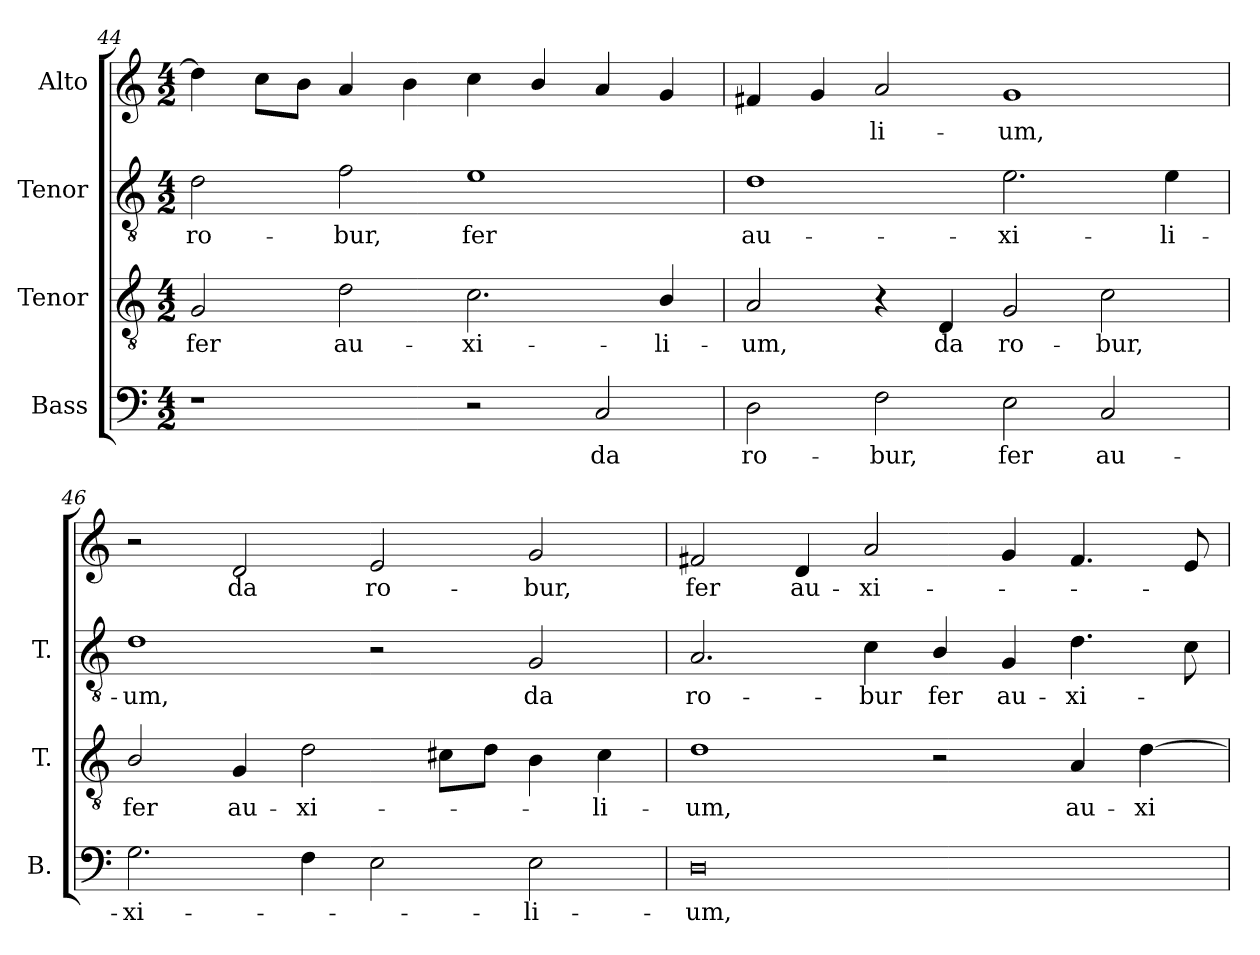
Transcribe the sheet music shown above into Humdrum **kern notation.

**kern	**text	**kern	**text	**kern	**text	**kern	**text
*part4	*part4	*part3	*part3	*part2	*part2	*part1	*part1
*staff4	*staff4	*staff3	*staff3	*staff2	*staff2	*staff1	*staff1
*I"Bass	*	*I"Tenor	*	*I"Tenor	*	*I"Alto	*
*I'B.	*	*I'T.	*	*I'T.	*	*	*
*clefF4	*	*clefGv2	*	*clefGv2	*	*clefG2	*
*	*	*ITrd7c12	*	*ITrd7c12	*	*	*
*k[]	*	*k[]	*	*k[]	*	*k[]	*
*C:	*	*C:	*	*C:	*	*C:	*
*M4/2	*	*M4/2	*	*M4/2	*	*M4/2	*
=44	=44	=44	=44	=44	=44	=44	=44
!	!	!	!LO:LY:b:color=#000000	!	!	!	!
!	!	!	!	!	!LO:LY:b:color=#000000	!	!
1r	.	2GGi/	fer	2Di\	ro-	4ddi\]	.
.	.	.	.	.	.	8cci\L	.
.	.	.	.	.	.	8bi\J	.
!	!	!	!LO:LY:b:color=#000000	!	!	!	!
!	!	!	!	!	!LO:LY:b:color=#000000	!	!
.	.	2Di\	au-	2Fi\	-bur,	4ai/	.
.	.	.	.	.	.	4bi\	.
!	!	!	!LO:LY:b:color=#000000	!	!	!	!
!	!	!	!	!	!LO:LY:b:color=#000000	!	!
2r	.	2.Ci\	-xi-	1Ei	fer	4cci\	.
.	.	.	.	.	.	4bi/	.
!	!LO:LY:b:color=#000000	!	!	!	!	!	!
2Ci/	da	.	.	.	.	4ai/	.
!	!	!	!LO:LY:b:color=#000000	!	!	!	!
.	.	4BBi/	-li-	.	.	4gi/	.
=45	=45	=45	=45	=45	=45	=45	=45
!	!LO:LY:b:color=#000000	!	!	!	!	!	!
!	!	!	!LO:LY:b:color=#000000	!	!	!	!
!	!	!	!	!	!LO:LY:b:color=#000000	!	!
2Di\	ro-	2AAi/	-um,	1Di	au-	4f#Xi/	.
.	.	.	.	.	.	4gi/	.
!	!LO:LY:b:color=#000000	!	!	!	!	!	!
!	!	!	!	!	!	!	!LO:LY:b:color=#000000
2Fi\	-bur,	4r	.	.	.	2ai/	-li-
!	!	!	!LO:LY:b:color=#000000	!	!	!	!
.	.	4DDi/	da	.	.	.	.
!	!LO:LY:b:color=#000000	!	!	!	!	!	!
!	!	!	!LO:LY:b:color=#000000	!	!	!	!
!	!	!	!	!	!LO:LY:b:color=#000000	!	!
!	!	!	!	!	!	!	!LO:LY:b:color=#000000
2Ei\	fer	2GGi/	ro-	2.Ei\	-xi-	1gi	-um,
!	!LO:LY:b:color=#000000	!	!	!	!	!	!
!	!	!	!LO:LY:b:color=#000000	!	!	!	!
2Ci/	au-	2Ci\	-bur,	.	.	.	.
!	!	!	!	!	!LO:LY:b:color=#000000	!	!
.	.	.	.	4Ei\	-li-	.	.
=46	=46	=46	=46	=46	=46	=46	=46
!	!LO:LY:b:color=#000000	!	!	!	!	!	!
!	!	!	!LO:LY:b:color=#000000	!	!	!	!
!	!	!	!	!	!LO:LY:b:color=#000000	!	!
2.Gi\	-xi-	2BBi/	fer	1Di	-um,	2r	.
!	!	!	!LO:LY:b:color=#000000	!	!	!	!
!	!	!	!	!	!	!	!LO:LY:b:color=#000000
.	.	4GGi/	au-	.	.	2di/	da
!	!	!	!LO:LY:b:color=#000000	!	!	!	!
4Fi\	.	2Di\	-xi-	.	.	.	.
!	!	!	!	!	!	!	!LO:LY:b:color=#000000
2Ei\	.	.	.	2r	.	2ei/	ro-
.	.	8C#Xi\L	.	.	.	.	.
.	.	8Di\J	.	.	.	.	.
!	!LO:LY:b:color=#000000	!	!	!	!	!	!
!	!	!	!	!	!LO:LY:b:color=#000000	!	!
!	!	!	!	!	!	!	!LO:LY:b:color=#000000
2Ei\	-li-	4BBi\	.	2GGi/	da	2gi/	-bur,
!	!	!	!LO:LY:b:color=#000000	!	!	!	!
.	.	4C#i\	-li-	.	.	.	.
!!LO:LB:g=z
=47	=47	=47	=47	=47	=47	=47	=47
!	!LO:LY:b:color=#000000	!	!	!	!	!	!
!	!	!	!LO:LY:b:color=#000000	!	!	!	!
!	!	!	!	!	!LO:LY:b:color=#000000	!	!
!	!	!	!	!	!	!	!LO:LY:b:color=#000000
0Di	-um,	1Di	-um,	2.AAi/	ro-	2f#Xi/	fer
!	!	!	!	!	!	!	!LO:LY:b:color=#000000
.	.	.	.	.	.	4di/	au-
!	!	!	!	!	!LO:LY:b:color=#000000	!	!
!	!	!	!	!	!	!	!LO:LY:b:color=#000000
.	.	.	.	4Ci\	-bur	2ai/	-xi-
!	!	!	!	!	!LO:LY:b:color=#000000	!	!
.	.	2r	.	4BBi/	fer	.	.
!	!	!	!	!	!LO:LY:b:color=#000000	!	!
.	.	.	.	4GGi/	au-	4gi/	.
!	!	!	!LO:LY:b:color=#000000	!	!	!	!
!	!	!	!	!	!LO:LY:b:color=#000000	!	!
.	.	4AAi/	au-	4.Di\	-xi-	4.f#i/	.
!	!	!	!LO:LY:b:color=#000000	!	!	!	!
.	.	[4Di\	-xi-	.	.	.	.
.	.	.	.	8Ci\	.	8ei/	.
=	=	=	=	=	=	=	=
*-	*-	*-	*-	*-	*-	*-	*-
